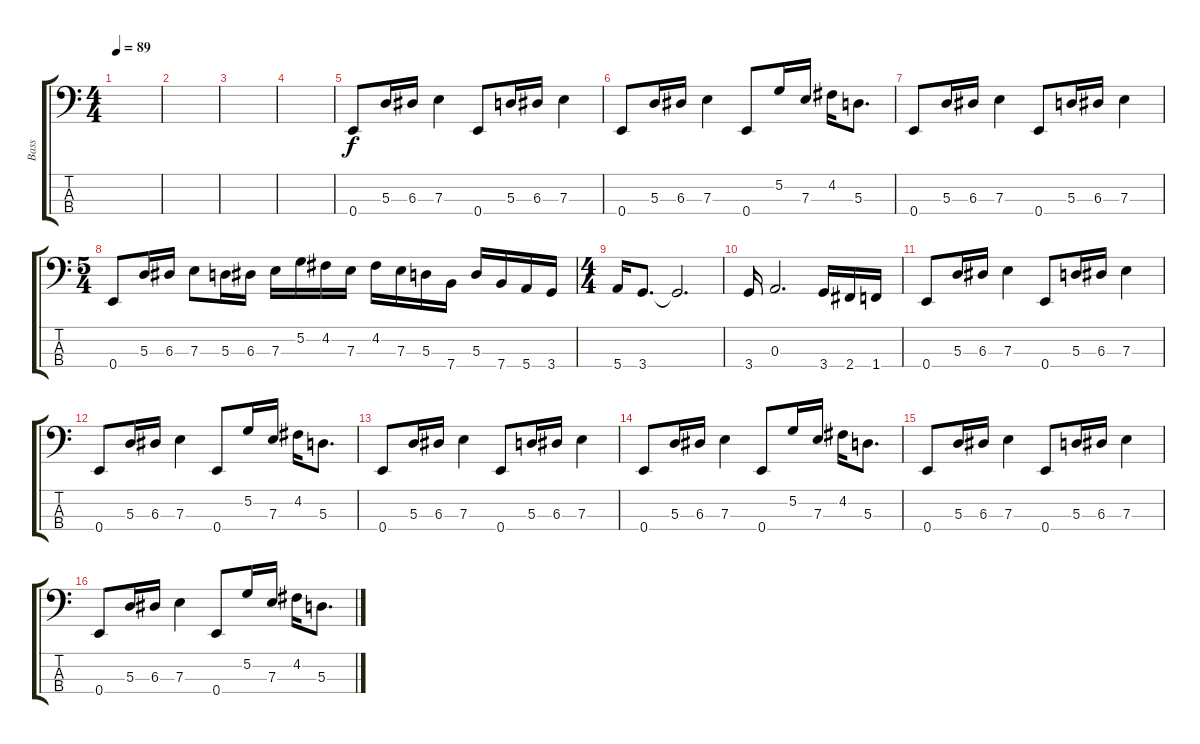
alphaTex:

\track ("Bass" "Bass") {instrument electricbassfinger}
\staff {score tabs}
\tuning (G2 D2 A1 E1) {hide}
\ts (4 4)
\tempo 89
\clef f4
\ks c
|
|
|
|
0.4.8 5.3.16 6.3.16 7.3.4 0.4.8 5.3.16 6.3.16 7.3.4 |
0.4.8 5.3.16 6.3.16 7.3.4 0.4.8 5.2.16 7.3.16 4.2.16 5.3.8{d} |
0.4.8 5.3.16 6.3.16 7.3.4 0.4.8 5.3.16 6.3.16 7.3.4 |
\ts (5 4)
0.4.8 5.3.16 6.3.16 7.3.8 5.3.16 6.3.16 7.3.16 5.2.16 4.2.16 7.3.16 4.2.16 7.3.16 5.3.16 7.4.16 5.3.16 7.4.16 5.4.16 3.4.16 |
\ts (4 4)
5.4.16 3.4.8{d} 3.4{t}.2{d} |
3.4.16 0.3.2{d} 3.4.16 2.4.16 1.4.16 |
0.4.8 5.3.16 6.3.16 7.3.4 0.4.8 5.3.16 6.3.16 7.3.4 |
0.4.8 5.3.16 6.3.16 7.3.4 0.4.8 5.2.16 7.3.16 4.2.16 5.3.8{d} |
0.4.8 5.3.16 6.3.16 7.3.4 0.4.8 5.3.16 6.3.16 7.3.4 |
0.4.8 5.3.16 6.3.16 7.3.4 0.4.8 5.2.16 7.3.16 4.2.16 5.3.8{d} |
0.4.8 5.3.16 6.3.16 7.3.4 0.4.8 5.3.16 6.3.16 7.3.4 |
0.4.8 5.3.16 6.3.16 7.3.4 0.4.8 5.2.16 7.3.16 4.2.16 5.3.8{d}
